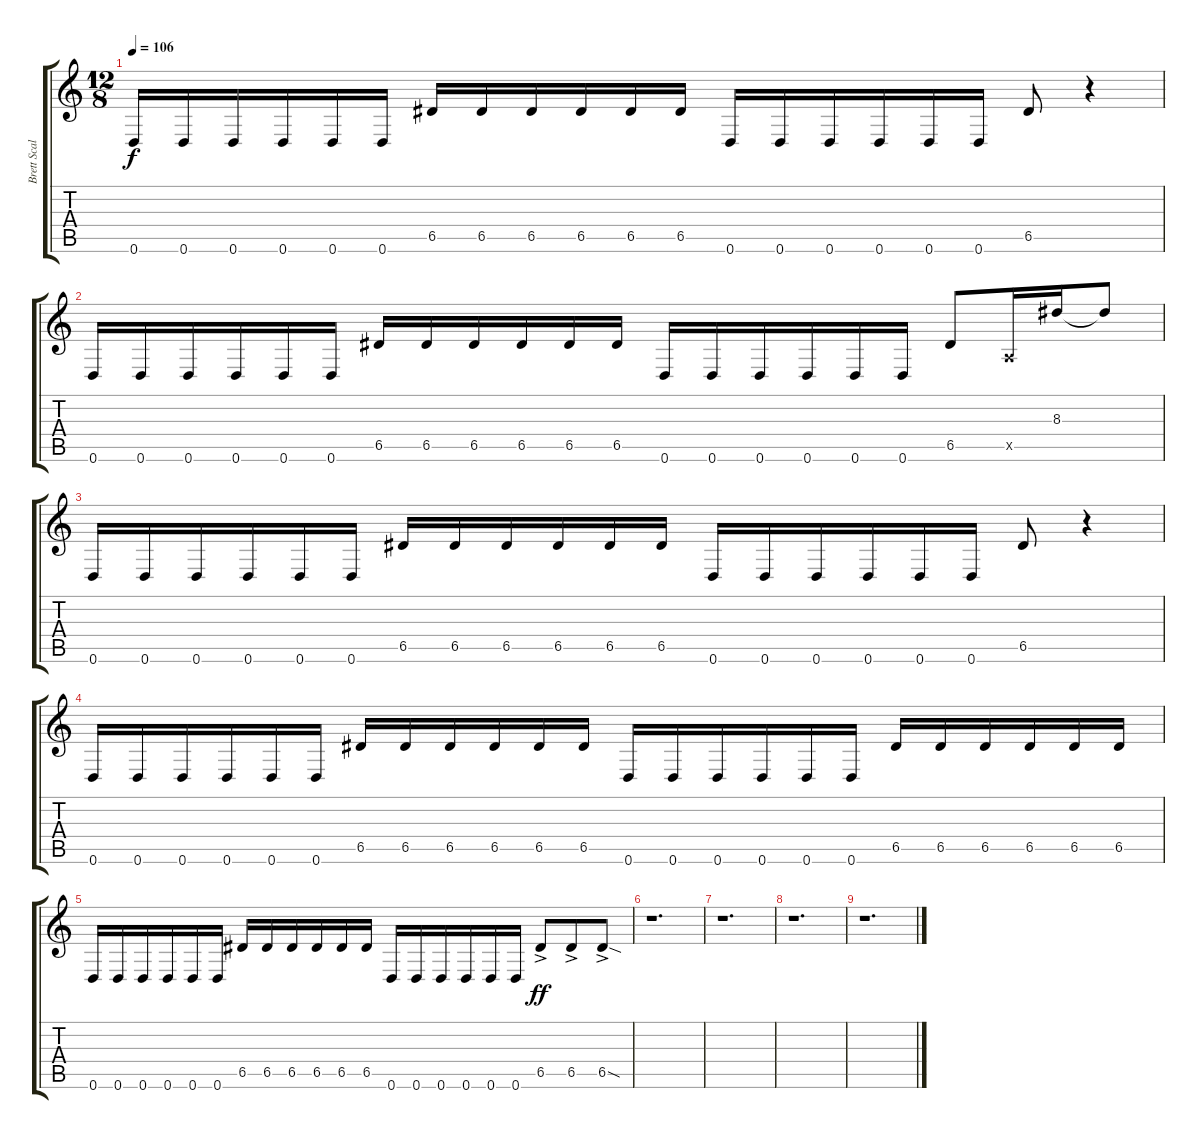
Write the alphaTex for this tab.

\track ("Brett Scallions (Rhythm Guitar)" "Brett Scal") {instrument distortionguitar}
\staff {score tabs}
\tuning (E4 B3 G3 D3 A2 D2) {hide}
\ts (12 8)
\tempo 106
\clef g2
\ks c
0.6.16{dy f} 0.6.16 0.6.16 0.6.16 0.6.16 0.6.16 6.5.16 6.5.16 6.5.16 6.5.16 6.5.16 6.5.16 0.6.16 0.6.16 0.6.16 0.6.16 0.6.16 0.6.16 6.5.8 r.4 |
0.6.16 0.6.16 0.6.16 0.6.16 0.6.16 0.6.16 6.5.16 6.5.16 6.5.16 6.5.16 6.5.16 6.5.16 0.6.16 0.6.16 0.6.16 0.6.16 0.6.16 0.6.16 6.5.8 0.5{x}.16 8.3.16 8.3{t}.8 |
0.6.16 0.6.16 0.6.16 0.6.16 0.6.16 0.6.16 6.5.16 6.5.16 6.5.16 6.5.16 6.5.16 6.5.16 0.6.16 0.6.16 0.6.16 0.6.16 0.6.16 0.6.16 6.5.8 r.4 |
0.6.16 0.6.16 0.6.16 0.6.16 0.6.16 0.6.16 6.5.16 6.5.16 6.5.16 6.5.16 6.5.16 6.5.16 0.6.16 0.6.16 0.6.16 0.6.16 0.6.16 0.6.16 6.5.16 6.5.16 6.5.16 6.5.16 6.5.16 6.5.16 |
0.6.16 0.6.16 0.6.16 0.6.16 0.6.16 0.6.16 6.5.16 6.5.16 6.5.16 6.5.16 6.5.16 6.5.16 0.6.16 0.6.16 0.6.16 0.6.16 0.6.16 0.6.16 6.5{ac}.8{dy ff} 6.5{ac}.8 6.5{sod ac}.8 |
r.1{d} |
r.1{d} |
r.1{d} |
r.1{d}
